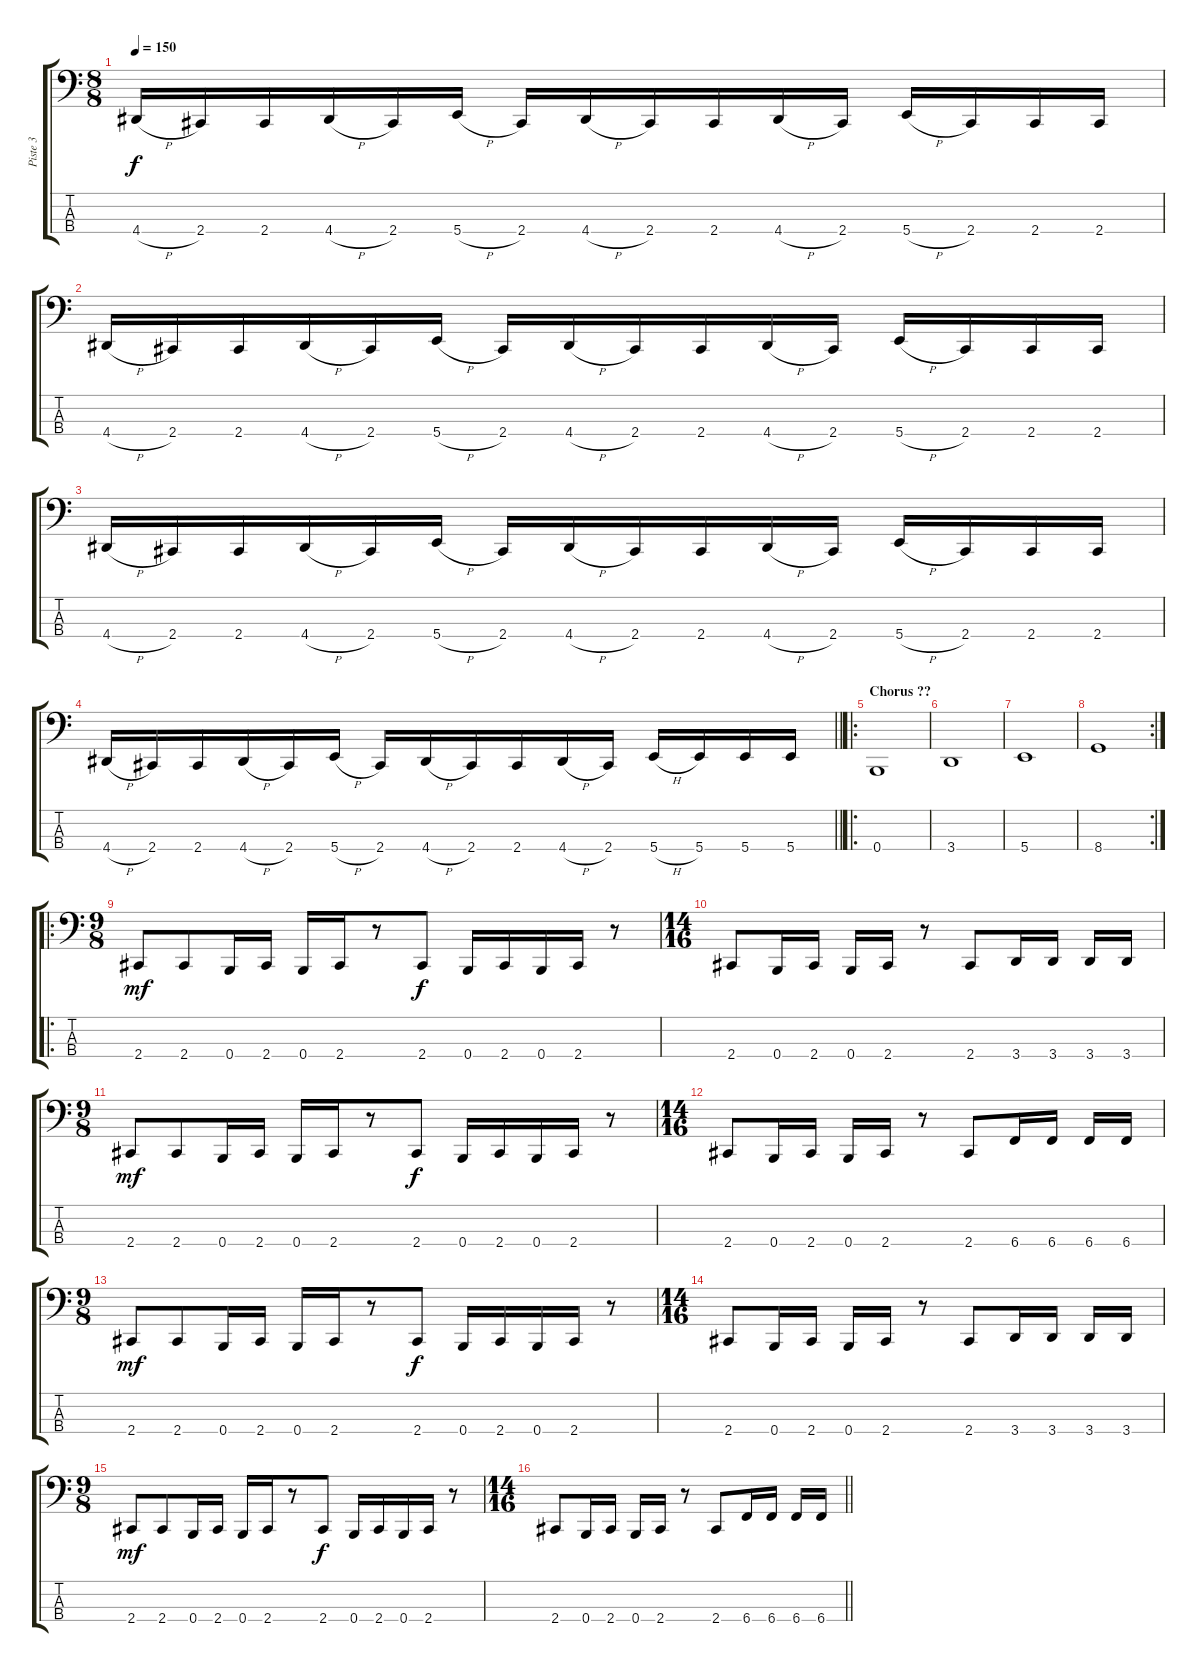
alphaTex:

\track ("Piste 3" "Piste 3") {instrument electricbasspick}
\staff {score tabs}
\tuning (D2 A1 E1 B0) {hide}
\ts (8 8)
\tempo 150
\clef f4
\ks c
4.4{h}.16{dy f} 2.4.16 2.4.16 4.4{h}.16 2.4.16 5.4{h}.16 2.4.16 4.4{h}.16 2.4.16 2.4.16 4.4{h}.16 2.4.16 5.4{h}.16 2.4.16 2.4.16 2.4.16 |
4.4{h}.16 2.4.16 2.4.16 4.4{h}.16 2.4.16 5.4{h}.16 2.4.16 4.4{h}.16 2.4.16 2.4.16 4.4{h}.16 2.4.16 5.4{h}.16 2.4.16 2.4.16 2.4.16 |
4.4{h}.16 2.4.16 2.4.16 4.4{h}.16 2.4.16 5.4{h}.16 2.4.16 4.4{h}.16 2.4.16 2.4.16 4.4{h}.16 2.4.16 5.4{h}.16 2.4.16 2.4.16 2.4.16 |
\barLineRight lightlight
4.4{h}.16 2.4.16 2.4.16 4.4{h}.16 2.4.16 5.4{h}.16 2.4.16 4.4{h}.16 2.4.16 2.4.16 4.4{h}.16 2.4.16 5.4{h}.16 5.4.16 5.4.16 5.4.16 |
\ro
\section ("" "Chorus ??")
0.4.1 |
3.4.1 |
5.4.1 |
\rc 2
8.4.1 |
\ro
\ts (9 8)
2.4.8{dy mf} 2.4.8 0.4.16 2.4.16 0.4.16 2.4.16 r.8 2.4.8{dy f} 0.4.16 2.4.16 0.4.16 2.4.16 r.8 |
\ts (14 16)
2.4.8 0.4.16 2.4.16 0.4.16 2.4.16 r.8 2.4.8 3.4.16 3.4.16 3.4.16 3.4.16 |
\ts (9 8)
2.4.8{dy mf} 2.4.8 0.4.16 2.4.16 0.4.16 2.4.16 r.8 2.4.8{dy f} 0.4.16 2.4.16 0.4.16 2.4.16 r.8 |
\ts (14 16)
2.4.8 0.4.16 2.4.16 0.4.16 2.4.16 r.8 2.4.8 6.4.16 6.4.16 6.4.16 6.4.16 |
\ts (9 8)
2.4.8{dy mf} 2.4.8 0.4.16 2.4.16 0.4.16 2.4.16 r.8 2.4.8{dy f} 0.4.16 2.4.16 0.4.16 2.4.16 r.8 |
\ts (14 16)
2.4.8 0.4.16 2.4.16 0.4.16 2.4.16 r.8 2.4.8 3.4.16 3.4.16 3.4.16 3.4.16 |
\ts (9 8)
2.4.8{dy mf} 2.4.8 0.4.16 2.4.16 0.4.16 2.4.16 r.8 2.4.8{dy f} 0.4.16 2.4.16 0.4.16 2.4.16 r.8 |
\ts (14 16)
\barLineRight lightlight
2.4.8 0.4.16 2.4.16 0.4.16 2.4.16 r.8 2.4.8 6.4.16 6.4.16 6.4.16 6.4.16
